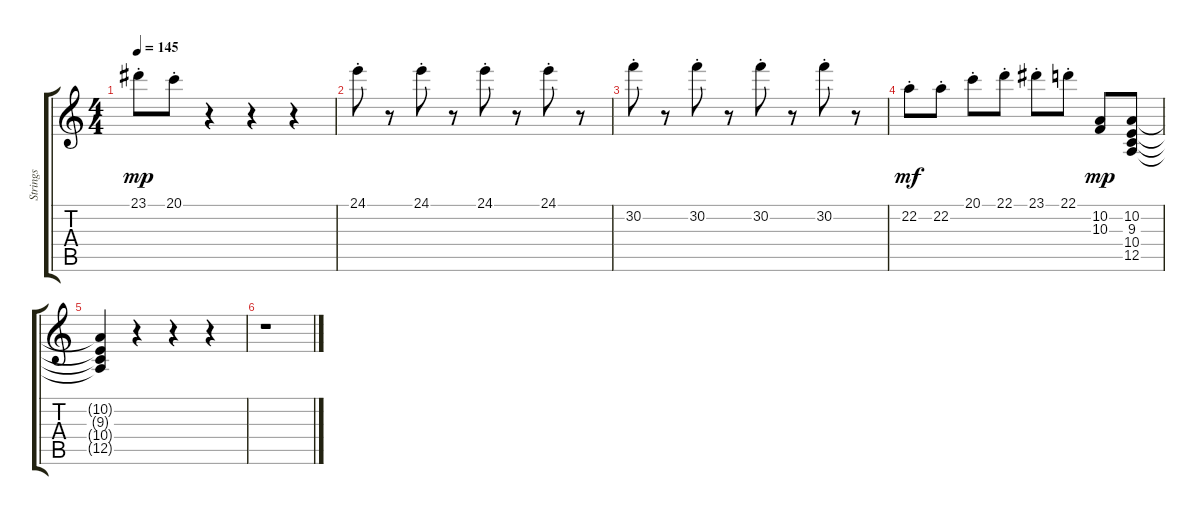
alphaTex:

\track ("Strings" "Strings") {instrument stringensemble1}
\staff {score tabs}
\tuning (E4 B3 G3 D3 A2 E2) {hide}
\ts (4 4)
\tempo 145
\clef g2
\ks c
23.1{st}.8{dy mp} 20.1{st}.8 r.4 r.4 r.4 |
24.1{st}.8 r.8 24.1{st}.8 r.8 24.1{st}.8 r.8 24.1{st}.8 r.8 |
30.2{st}.8 r.8 30.2{st}.8 r.8 30.2{st}.8 r.8 30.2{st}.8 r.8 |
22.2{st}.8{dy mf} 22.2{st}.8 20.1{st}.8 22.1{st}.8 23.1{st}.8 22.1{st}.8 (10.2 10.3).8{dy mp} (10.2 9.3 10.4 12.5).8 |
(10.2{t} 9.3{t} 10.4{t} 12.5{t}).4 r.4 r.4 r.4 |
r.1
